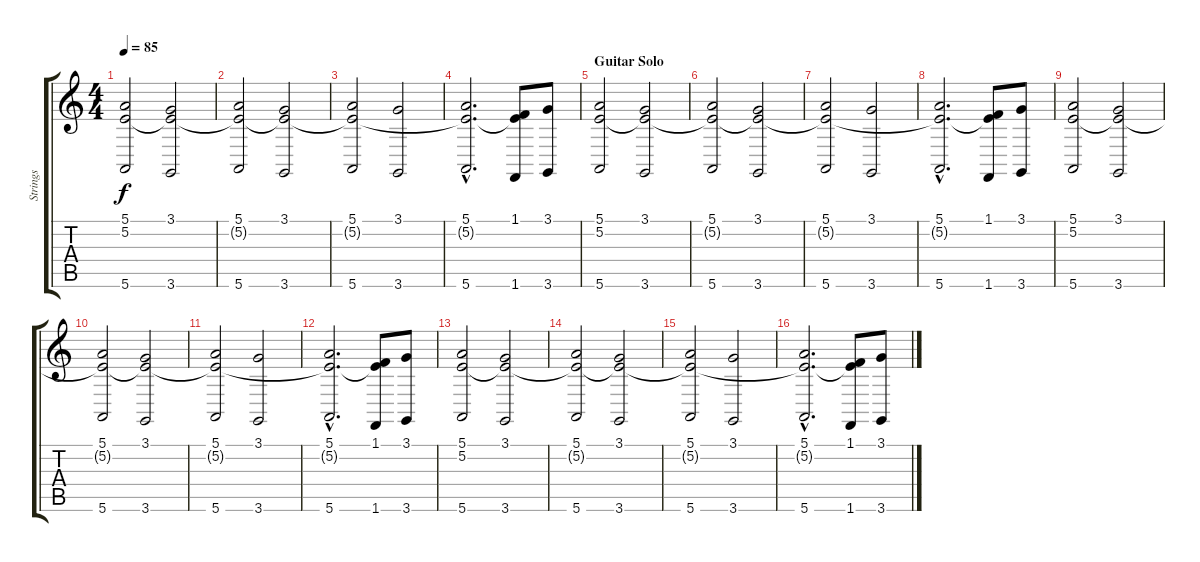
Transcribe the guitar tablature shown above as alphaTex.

\track ("Strings" "Strings") {instrument synthstrings1}
\staff {score tabs}
\tuning (E4 B3 G3 D3 A2 E2) {hide}
\ts (4 4)
\tempo 85
\clef g2
\ks c
(5.1 5.2 5.6).2{dy f volume 7 instrument synthstrings1} (3.1 5.2{t} 3.6).2 |
(5.1 5.2{t} 5.6).2 (3.1 5.2{t} 3.6).2 |
(5.1 5.2{t} 5.6).2 (3.1 3.6).2 |
(5.1{hac} 5.2{hac t} 5.6{hac}).2{d} (1.1 5.2{t} 1.6).8 (3.1 3.6).8 |
\section ("" "Guitar Solo")
(5.1 5.2 5.6).2{volume 7 instrument synthstrings1} (3.1 5.2{t} 3.6).2 |
(5.1 5.2{t} 5.6).2 (3.1 5.2{t} 3.6).2 |
(5.1 5.2{t} 5.6).2 (3.1 3.6).2 |
(5.1{hac} 5.2{hac t} 5.6{hac}).2{d} (1.1 5.2{t} 1.6).8 (3.1 3.6).8 |
(5.1 5.2 5.6).2{volume 7 instrument synthstrings1} (3.1 5.2{t} 3.6).2 |
(5.1 5.2{t} 5.6).2 (3.1 5.2{t} 3.6).2 |
(5.1 5.2{t} 5.6).2 (3.1 3.6).2 |
(5.1{hac} 5.2{hac t} 5.6{hac}).2{d} (1.1 5.2{t} 1.6).8 (3.1 3.6).8 |
(5.1 5.2 5.6).2{volume 7 instrument synthstrings1} (3.1 5.2{t} 3.6).2 |
(5.1 5.2{t} 5.6).2 (3.1 5.2{t} 3.6).2 |
(5.1 5.2{t} 5.6).2 (3.1 3.6).2 |
(5.1{hac} 5.2{hac t} 5.6{hac}).2{d} (1.1 5.2{t} 1.6).8 (3.1 3.6).8
